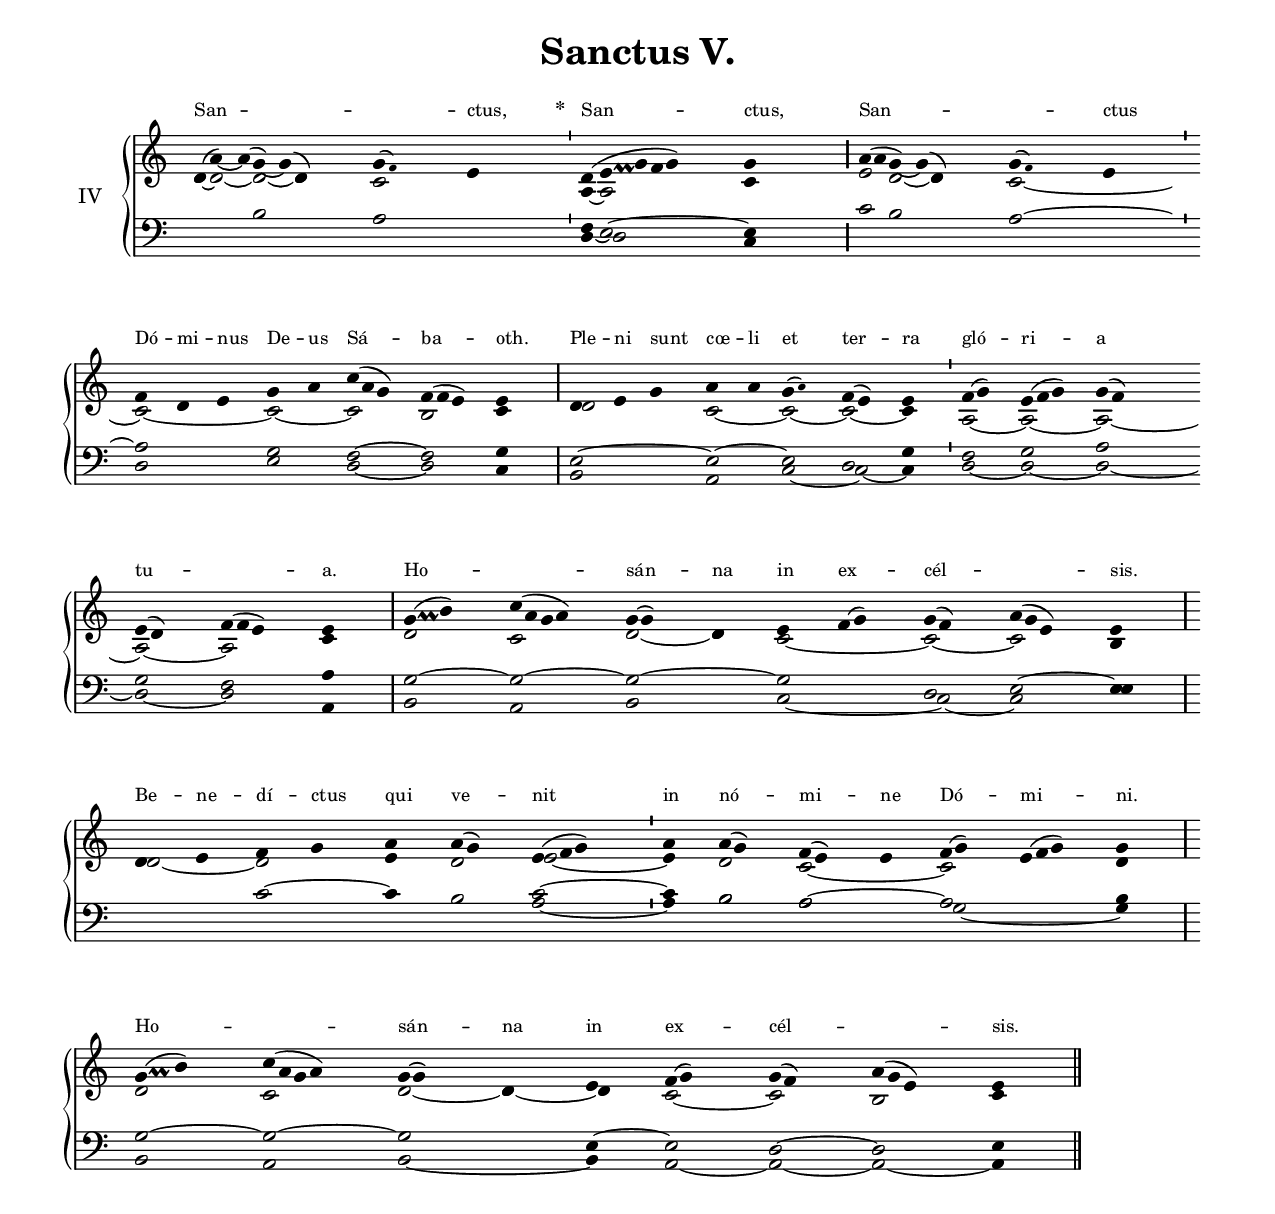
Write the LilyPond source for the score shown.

\version "2.18"
\include "gregorian.ly"
\include "noh2.ily"

%Page reference: page v.33
%(volume.page)

global = {
 \key e \phrygian
 \cadenzaOn 
 \override Glissando #'thickness = #2.0
}

\header {
  title = \markup \center-column {"Sanctus V." \vspace #1 }
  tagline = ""
  composer = ""
}

\paper {
 #(include-special-characters)
  oddHeaderMarkup = \markup \fill-line {
    \line {}
    \center-column {
      \on-the-fly #first-page     " "
      \on-the-fly #not-first-page ""
    }
    \line { \on-the-fly #print-page-number-check-first \fromproperty #'page:page-number-string }
  }
  evenHeaderMarkup = \markup \fill-line {
    \line { \on-the-fly #print-page-number-check-first \fromproperty #'page:page-number-string }
    \center-column { "" }
    \line {}
  }
}

chantText = \lyricmode {
San -- _ ctus, 
\set stanza = " * " San -- ctus, 
San -- _ ctus Dó -- mi -- nus De -- us Sá -- ba -- oth. 
Ple -- ni sunt cœ -- li et ter -- ra gló -- ri -- a tu -- _ a. 
Ho -- _ sán -- na in ex -- cél -- _ sis. 
Be -- ne -- dí -- ctus qui ve -- nit in nó -- mi -- ne Dó -- mi -- ni. 
Ho -- _ sán -- na in ex -- cél -- _ sis. }

chantMusic = {
\tieDown   d'4 ( a'4) ~ a'4 ( g'4) ~ g'4 ( d'4) g'4 ( \once \tweak #'font-size #-4 f' ) e'4 \divisioMinima
 d'4 ( e'4 \quil f' g'4 f'4 g'4) g'4 \divisioMaior
 a'4 ( a'4 g'4) ~ g'4 ( d'4) g'4 ( \once \tweak #'font-size #-4 f' ) e'4 \divisioMinima \forceBreak
 f'4 d'4 e'4 g'4 a'4 c''4 ( a'4 g'4) f'4 ( f'4 e'4) e'4 \divisioMaxima
 d'4 e'4 g'4 a'4 a'4 g'4 ( \once \tweak #'font-size #-4 a' ) f'4 ( e'4) e'4 \divisioMinima
 f'4 ( g'4) e'4 ( f'4 g'4) g'4 ( f'4) \forceBreak
 e'4 ( d'4) f'4 ( f'4 e'4) e'4 \divisioMaxima
 g'4 ( \quil a' b'4) c''4 ( a'4 g'4 a'4) g'4 ( g'4) d'4 e'4 f'4 ( g'4) g'4 ( f'4) a'4 ( g'4 e'4) e'4 \divisioMaxima
 \forceBreak
 d'4 e'4 f'4 g'4 a'4 a'4 ( g'4) e'4 ( f'4 g'4) \divisioMinima
 a'4 a'4 ( g'4) f'4 ( e'4) e'4 f'4 ( g'4) e'4 ( f'4 g'4) g'4 \divisioMaxima
 \forceBreak
 g'4 ( \quil a' b'4) c''4 ( a'4 g'4 a'4) g'4 ( g'4) d'4 e'4 f'4 ( g'4) g'4 ( f'4) a'4 ( g'4 e'4) e'4 \finalis

}

altoMusic = {
d'4 ~ d'2 ~ d'2 ~ d'4 c'2*3/2 \divisioMinima
a4 ~ a2*5/2 c'4 \divisioMaior
e'2 d'2 ~ d'4 c'2*3/2 ~ \divisioMinima
c'2*3/2 ~ c'2 ~ c'2*3/2 b2*3/2 c'4 \divisioMaxima
d'2*3/2 c'2 ~ c'2 ~ c'2 ~ c'4 \divisioMinima
a2 ~ a2*3/2 ~ a2 ~ a2 ~ a2*3/2 c'4 \divisioMaxima
d'2*3/2 c'2*4/2 d'2 ~ d'4 c'2*3/2 ~ c'2 ~ c'2*3/2 b4 \divisioMaxima
d'2 ~ d'2 e'4 d'2 e'2*3/2 ~ \divisioMinima
e'4 d'2 c'2*3/2 ~ c'2*5/2 d'4 \divisioMaxima
d'2*3/2 c'2*4/2 d'2 ~ d'4 ~ d'4 c'2 ~ c'2 b2*3/2 c'4 \finalis
}

tenorMusic = {
r2*3/2 b2*3/2 a2*3/2 \divisioMinima
f4 e2*5/2 ~ e4 \divisioMaior
c'2 b2*3/2 a2*3/2 ~ \divisioMinima
a2*3/2 g2 f2*3/2 ~ f2*3/2 g4 \divisioMaxima
e2*3/2 ~ e2 ~ e2 d2 g4 \divisioMinima
f2 g2*3/2 a2 g2 f2*3/2 a4 \divisioMaxima
g2*3/2 ~ g2*4/2 ~ g2*3/2 ~ g2*3/2 d2 e2*3/2 ~ e4 \divisioMaxima
r2 c'2 ~ c'4 b2 c'2*3/2 ~ \divisioMinima
c'4 b2 a2*3/2 ~ a2*5/2 b4 \divisioMaxima
g2*3/2 ~ g2*4/2 ~ g2*3/2 e4 ~ e2 d2 ~ d2*3/2 e4 \finalis
}

bassMusic = {
r2*9/2 \divisioMinima
d4 ~ d2*5/2 c4 \divisioMaior
r2*8/2 \divisioMinima
d2*3/2 e2 d2*3/2 ~ d2*3/2 c4 \divisioMaxima
b,2*3/2 a,2 c2 ~ c2 ~ c4 \divisioMinima
d2 ~ d2*3/2 ~ d2 ~ d2 ~ d2*3/2 a,4 \divisioMaxima
b,2*3/2 a,2*4/2 b,2*3/2 c2*3/2 ~ c2 ~ c2*3/2 \shiftRight e4 \divisioMaxima
r2*7/2 a2*3/2 ~ \divisioMinima
a4 b2 a2*3/2 g2*5/2 ~ g4 \divisioMaxima
b,2*3/2 a,2*4/2 b,2*3/2 ~ b,4 a,2 ~ a,2 ~ a,2*3/2 ~ a,4 \finalis
}

voiceLines = {
\voiceLineStyle


}

\score{
  <<
    \new Lyrics
    \new GrandStaff <<
      \set GrandStaff.autoBeaming = ##f
      \set GrandStaff.instrumentName = \markup \center-column {
        "IV"
      }
      \new Staff = up <<
        \new Voice = "chant" {
          \voiceOne \global \chantMusic
        }
        \new Voice {
          \voiceTwo \global \altoMusic
        }
      >>

      \new Staff = down <<
        \clef bass
        \new Voice {
          \voiceOne \global \tenorMusic
        }
        \new Voice {
          \voiceTwo \global \bassMusic
        }
	\new Voice {
        \voiceThree \global \voiceLines
        }
      >>
    >>
    \context Lyrics {
      \lyricsto chant {
      \chantText
    }
    }
  >>
}
